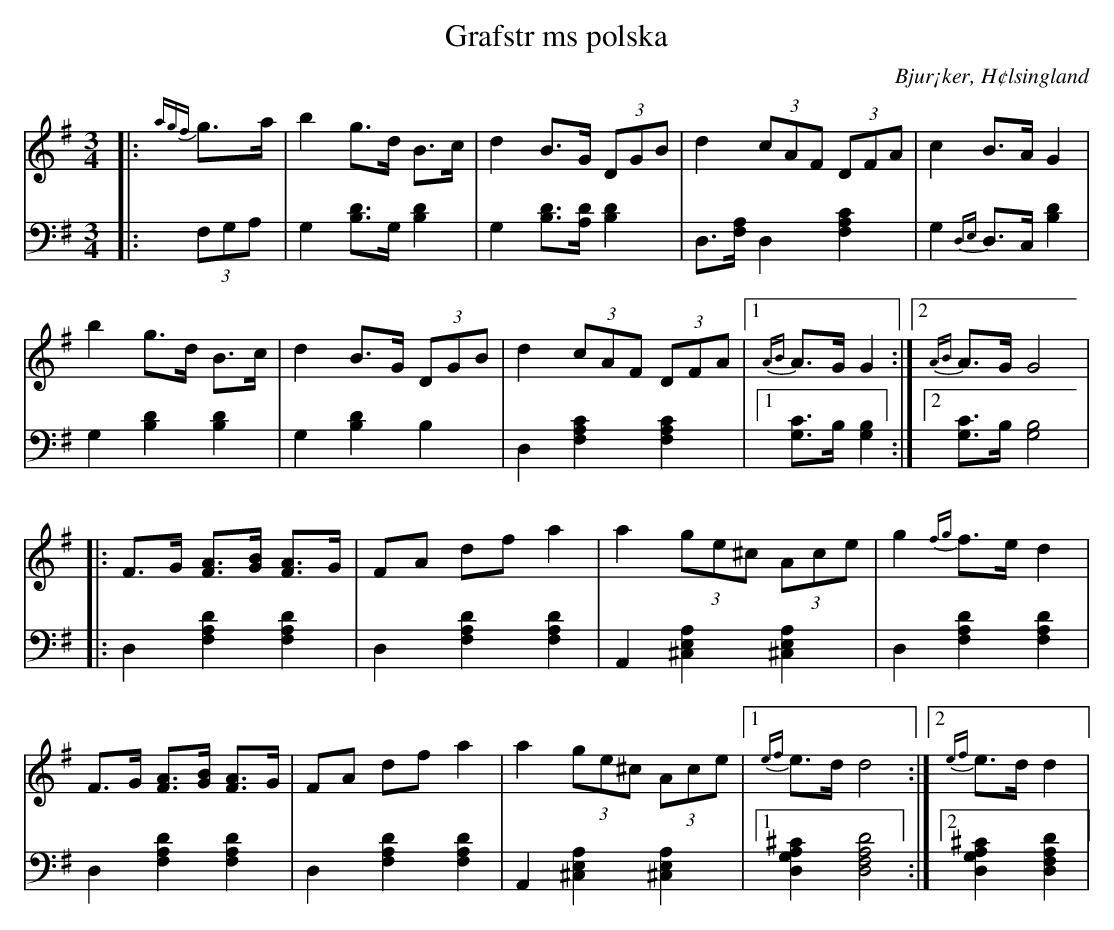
X:1
T: Grafstr ms polska
O: Bjur¡ker, H¢lsingland
M: 3/4
L: 1/8
K: G
V:1
V:2
V: 1
|:{agf}g>a|b2 g>d B>c|d2 B>G (3DGB|d2 (3cAF (3DFA|c2 B>A G2|
b2 g>d B>c|d2 B>G (3DGB|d2 (3cAF (3DFA|1 {AB}A>G G2:|2 {AB}A>G G4|
|:F>G [FA]>[GB] [FA]>G |FA df a2 |a2 (3ge^c (3Ace |g2 {fg}f>e d2 |
F>G [FA]>[GB] [FA]>G |FA df a2 |a2 (3ge^c (3Ace |1 {ef}e>d d4:|2 {ef}e>d d2|
V:2 clef=bass
|:(3F,G,A, | G,2 [B,D]>G, [B,2D2]|G,2 [B,D]>[A,D] [B,2D2]|D,>[F,A,] D,2 [F,2A,2C2]| G,2 {D,E,}D,>C, [B,2D2]|
G,2 [B,2D2] [B,2D2]|G,2 [B,2D2] B,2|D,2 [F,2A,2C2] [F,2A,2C2]|1 [G,C]>B, [G,2B,2]:|2 [G,C]>B, [G,4B,4]|
|:D,2 [F,2A,2D2] [F,2A,2D2]|D,2 [F,2A,2D2] [F,2A,2D2]| A,,2 [^C,2E,2A,2] [^C,2E,2A,2]|D,2 [F,2A,2D2] [F,2A,2D2] |
D,2 [F,2A,2D2] [F,2A,2D2] | D,2 [F,2A,2D2] [F,2A,2D2] | A,,2 [^C,2E,2A,2] [^C,2E,2A,2]|1 [D,2G,2A,2^C2] [D,4F,4A,4D4]:|2 [D,2G,2A,2^C2] [D,2F,2A,2D2]|
